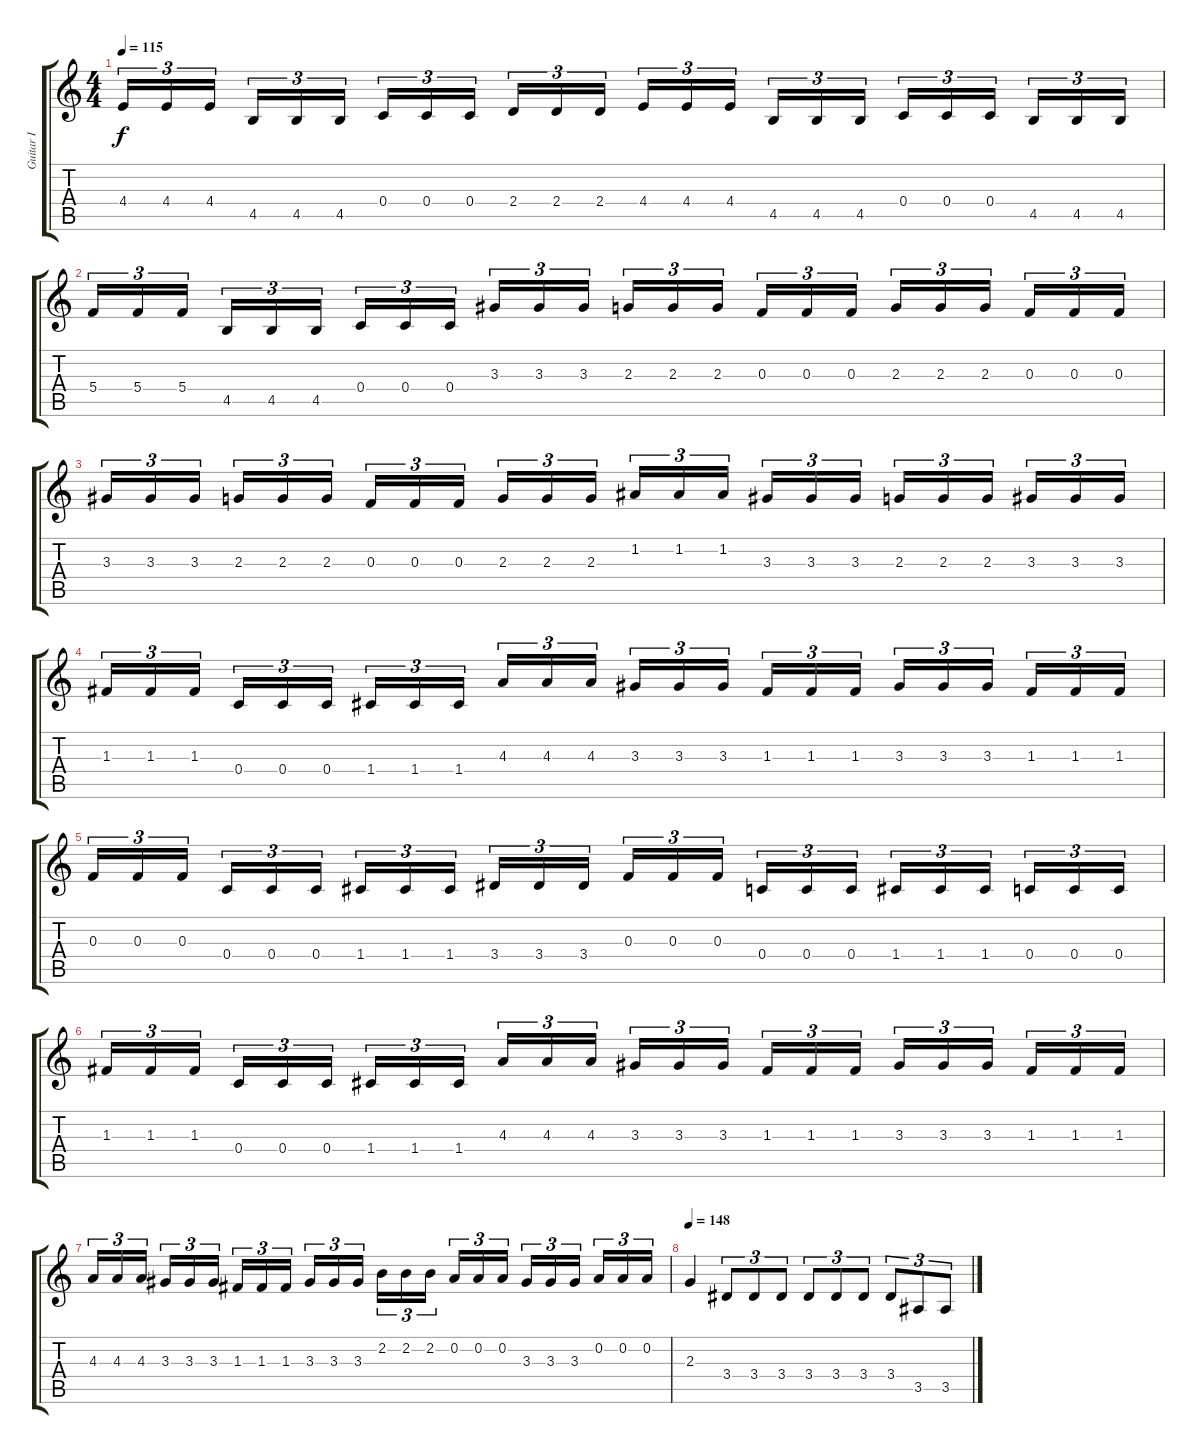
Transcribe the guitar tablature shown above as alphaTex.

\track ("Guitar I" "Guitar I") {instrument distortionguitar}
\staff {score tabs}
\tuning (D4 A3 F3 C3 G2 D2) {hide}
\ts (4 4)
\tempo 115
\clef g2
\ks c
4.4.16{tu (3 2) dy f} 4.4.16{tu (3 2)} 4.4.16{tu (3 2)} 4.5.16{tu (3 2)} 4.5.16{tu (3 2)} 4.5.16{tu (3 2)} 0.4.16{tu (3 2)} 0.4.16{tu (3 2)} 0.4.16{tu (3 2)} 2.4.16{tu (3 2)} 2.4.16{tu (3 2)} 2.4.16{tu (3 2)} 4.4.16{tu (3 2)} 4.4.16{tu (3 2)} 4.4.16{tu (3 2)} 4.5.16{tu (3 2)} 4.5.16{tu (3 2)} 4.5.16{tu (3 2)} 0.4.16{tu (3 2)} 0.4.16{tu (3 2)} 0.4.16{tu (3 2)} 4.5.16{tu (3 2)} 4.5.16{tu (3 2)} 4.5.16{tu (3 2)} |
5.4.16{tu (3 2)} 5.4.16{tu (3 2)} 5.4.16{tu (3 2)} 4.5.16{tu (3 2)} 4.5.16{tu (3 2)} 4.5.16{tu (3 2)} 0.4.16{tu (3 2)} 0.4.16{tu (3 2)} 0.4.16{tu (3 2)} 3.3.16{tu (3 2)} 3.3.16{tu (3 2)} 3.3.16{tu (3 2)} 2.3.16{tu (3 2)} 2.3.16{tu (3 2)} 2.3.16{tu (3 2)} 0.3.16{tu (3 2)} 0.3.16{tu (3 2)} 0.3.16{tu (3 2)} 2.3.16{tu (3 2)} 2.3.16{tu (3 2)} 2.3.16{tu (3 2)} 0.3.16{tu (3 2)} 0.3.16{tu (3 2)} 0.3.16{tu (3 2)} |
3.3.16{tu (3 2)} 3.3.16{tu (3 2)} 3.3.16{tu (3 2)} 2.3.16{tu (3 2)} 2.3.16{tu (3 2)} 2.3.16{tu (3 2)} 0.3.16{tu (3 2)} 0.3.16{tu (3 2)} 0.3.16{tu (3 2)} 2.3.16{tu (3 2)} 2.3.16{tu (3 2)} 2.3.16{tu (3 2)} 1.2.16{tu (3 2)} 1.2.16{tu (3 2)} 1.2.16{tu (3 2)} 3.3.16{tu (3 2)} 3.3.16{tu (3 2)} 3.3.16{tu (3 2)} 2.3.16{tu (3 2)} 2.3.16{tu (3 2)} 2.3.16{tu (3 2)} 3.3.16{tu (3 2)} 3.3.16{tu (3 2)} 3.3.16{tu (3 2)} |
1.3.16{tu (3 2)} 1.3.16{tu (3 2)} 1.3.16{tu (3 2)} 0.4.16{tu (3 2)} 0.4.16{tu (3 2)} 0.4.16{tu (3 2)} 1.4.16{tu (3 2)} 1.4.16{tu (3 2)} 1.4.16{tu (3 2)} 4.3.16{tu (3 2)} 4.3.16{tu (3 2)} 4.3.16{tu (3 2)} 3.3.16{tu (3 2)} 3.3.16{tu (3 2)} 3.3.16{tu (3 2)} 1.3.16{tu (3 2)} 1.3.16{tu (3 2)} 1.3.16{tu (3 2)} 3.3.16{tu (3 2)} 3.3.16{tu (3 2)} 3.3.16{tu (3 2)} 1.3.16{tu (3 2)} 1.3.16{tu (3 2)} 1.3.16{tu (3 2)} |
0.3.16{tu (3 2)} 0.3.16{tu (3 2)} 0.3.16{tu (3 2)} 0.4.16{tu (3 2)} 0.4.16{tu (3 2)} 0.4.16{tu (3 2)} 1.4.16{tu (3 2)} 1.4.16{tu (3 2)} 1.4.16{tu (3 2)} 3.4.16{tu (3 2)} 3.4.16{tu (3 2)} 3.4.16{tu (3 2)} 0.3.16{tu (3 2)} 0.3.16{tu (3 2)} 0.3.16{tu (3 2)} 0.4.16{tu (3 2)} 0.4.16{tu (3 2)} 0.4.16{tu (3 2)} 1.4.16{tu (3 2)} 1.4.16{tu (3 2)} 1.4.16{tu (3 2)} 0.4.16{tu (3 2)} 0.4.16{tu (3 2)} 0.4.16{tu (3 2)} |
1.3.16{tu (3 2)} 1.3.16{tu (3 2)} 1.3.16{tu (3 2)} 0.4.16{tu (3 2)} 0.4.16{tu (3 2)} 0.4.16{tu (3 2)} 1.4.16{tu (3 2)} 1.4.16{tu (3 2)} 1.4.16{tu (3 2)} 4.3.16{tu (3 2)} 4.3.16{tu (3 2)} 4.3.16{tu (3 2)} 3.3.16{tu (3 2)} 3.3.16{tu (3 2)} 3.3.16{tu (3 2)} 1.3.16{tu (3 2)} 1.3.16{tu (3 2)} 1.3.16{tu (3 2)} 3.3.16{tu (3 2)} 3.3.16{tu (3 2)} 3.3.16{tu (3 2)} 1.3.16{tu (3 2)} 1.3.16{tu (3 2)} 1.3.16{tu (3 2)} |
4.3.16{tu (3 2)} 4.3.16{tu (3 2)} 4.3.16{tu (3 2)} 3.3.16{tu (3 2)} 3.3.16{tu (3 2)} 3.3.16{tu (3 2)} 1.3.16{tu (3 2)} 1.3.16{tu (3 2)} 1.3.16{tu (3 2)} 3.3.16{tu (3 2)} 3.3.16{tu (3 2)} 3.3.16{tu (3 2)} 2.2.16{tu (3 2)} 2.2.16{tu (3 2)} 2.2.16{tu (3 2)} 0.2.16{tu (3 2)} 0.2.16{tu (3 2)} 0.2.16{tu (3 2)} 3.3.16{tu (3 2)} 3.3.16{tu (3 2)} 3.3.16{tu (3 2)} 0.2.16{tu (3 2)} 0.2.16{tu (3 2)} 0.2.16{tu (3 2)} |
\tempo 148
2.3.4 3.4.8{tu (3 2)} 3.4.8{tu (3 2)} 3.4.8{tu (3 2)} 3.4.8{tu (3 2)} 3.4.8{tu (3 2)} 3.4.8{tu (3 2)} 3.4.8{tu (3 2)} 3.5.8{tu (3 2)} 3.5.8{tu (3 2)}
